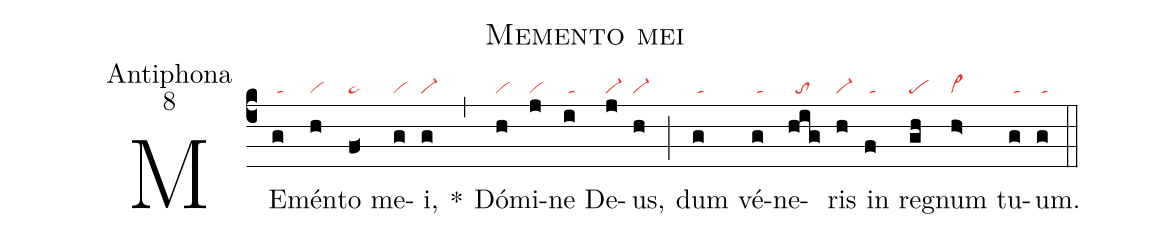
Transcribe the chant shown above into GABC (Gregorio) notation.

name:Memento mei;
office-part:Antiphona;
mode:8;
nabc-lines:1;
%%
(c4)
ME(g|/ta)mén(h|vi)to(f<|pe~) me(g|vi)i,(g|vi-) *(,)
Dó(h|vi)mi(j|vi)ne(i|/ta) De(j|vi-)us,(h|vi-) (;)
dum(g|/ta) vé(g|/ta)ne(hig|//to)ris(h|vi-) in(f|/ta) re(gh|pe)gnum(h>|vi>) tu(g|/ta)um.(g|/ta) (::)
